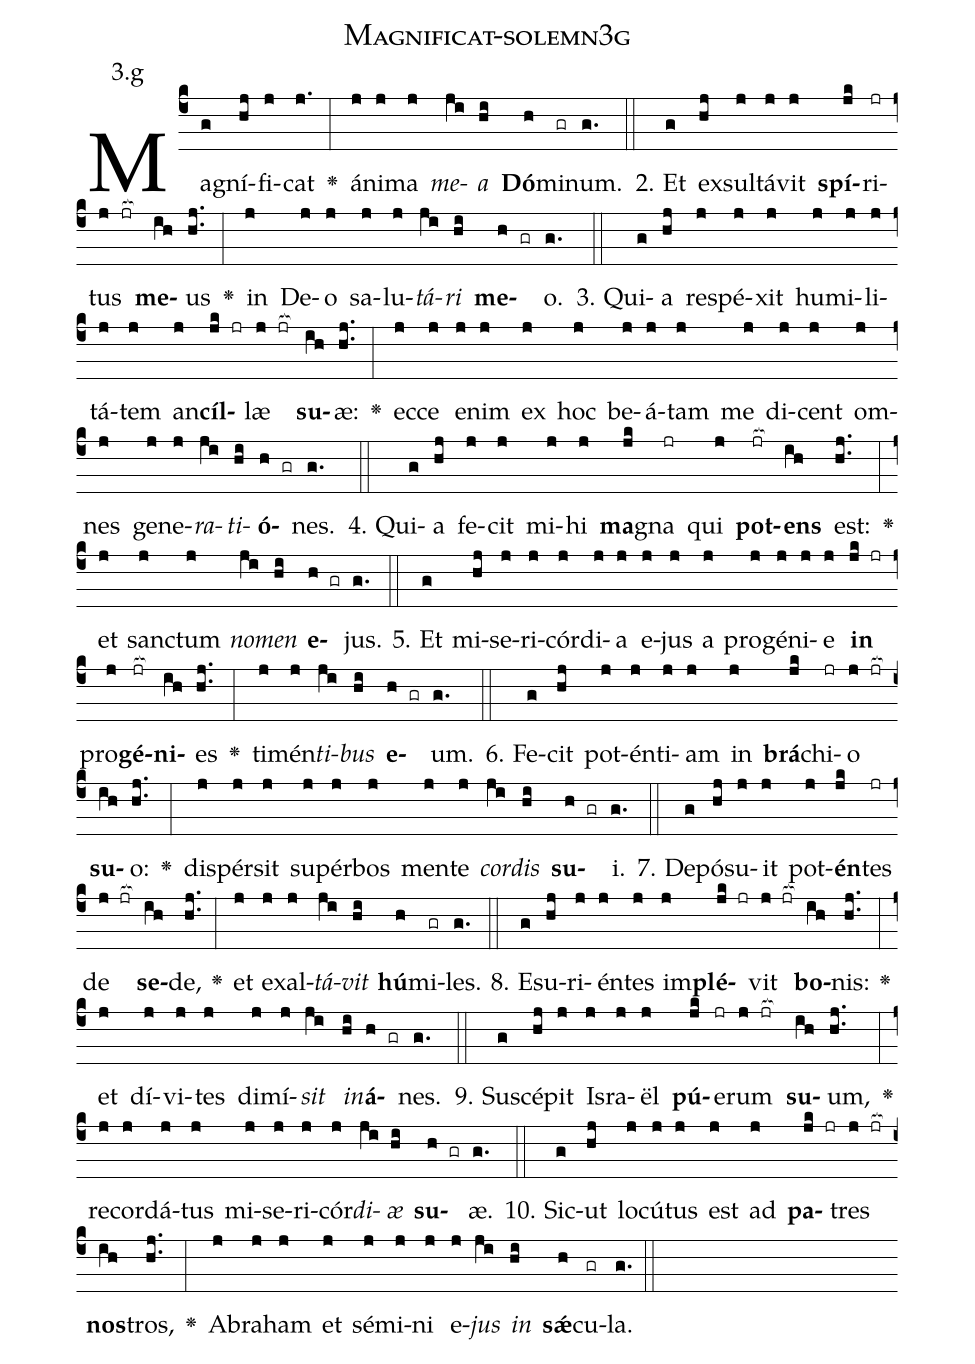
name: Magnificat-solemn3g;
annotation: 3.g;
%%
(c4)Ma(g)gní(hj)fi(j)cat(j.) <v>\greheightstar</v>(:) á(j)ni(j)ma(j) <i>me</i>(ji)<i>a</i>(hi) <b>Dó</b>(h)mi(gr)num.(g.) (::)
2. Et(g) ex(hj)sul(j)tá(j)vit(j) <b>spí</b>(jk)ri(jr)tus(j jr[ocb:1{]) <b>me</b>(ih[ocb:0}])us(hj..) <v>\greheightstar</v>(:) in(j) De(j)o(j) sa(j)lu(j)<i>tá</i>(ji)<i>ri</i>(hi) <b>me</b>(h gr)o.(g.) (::)
3. Qui(g)a(hj) re(j)spé(j)xit(j) hu(j)mi(j)li(j)tá(j)tem(j) an(j)<b>cíl</b>(jk jr)læ(j jr[ocb:1{]) <b>su</b>(ih[ocb:0}])æ:(hj..) <v>\greheightstar</v>(:) ec(j)ce(j) e(j)nim(j) ex(j) hoc(j) be(j)á(j)tam(j) me(j) di(j)cent(j) om(j)nes(j) ge(j)ne(j)<i>ra</i>(ji)<i>ti</i>(hi)<b>ó</b>(h gr)nes.(g.) (::)
4. Qui(g)a(hj) fe(j)cit(j) mi(j)hi(j) <b>ma</b>(jk)gna(jr) qui(j) <b>pot</b>(jr[ocb:1{])<b>ens</b>(ih[ocb:0}]) est:(hj..) <v>\greheightstar</v>(:) et(j) sanc(j)tum(j) <i>no</i>(ji)<i>men</i>(hi) <b>e</b>(h gr)jus.(g.) (::)
5. Et(g) mi(hj)se(j)ri(j)cór(j)di(j)a(j) e(j)jus(j) a(j) pro(j)gé(j)ni(j)e(j) <b>in</b>(jk jr) pro(j)<b>gé</b>(jr[ocb:1{])<b>ni</b>(ih[ocb:0}])es(hj..) <v>\greheightstar</v>(:) ti(j)mén(j)<i>ti</i>(ji)<i>bus</i>(hi) <b>e</b>(h gr)um.(g.) (::)
6. Fe(g)cit(hj) pot(j)én(j)ti(j)am(j) in(j) <b>brá</b>(jk)chi(jr)o(j jr[ocb:1{]) <b>su</b>(ih[ocb:0}])o:(hj..) <v>\greheightstar</v>(:) di(j)spér(j)sit(j) su(j)pér(j)bos(j) men(j)te(j) <i>cor</i>(ji)<i>dis</i>(hi) <b>su</b>(h gr)i.(g.) (::)
7. De(g)pó(hj)su(j)it(j) pot(j)<b>én</b>(jk)tes(jr) de(j jr[ocb:1{]) <b>se</b>(ih[ocb:0}])de,(hj..) <v>\greheightstar</v>(:) et(j) ex(j)al(j)<i>tá</i>(ji)<i>vit</i>(hi) <b>hú</b>(h)mi(gr)les.(g.) (::)
8. E(g)su(hj)ri(j)én(j)tes(j) im(j)<b>plé</b>(jk jr)vit(j jr[ocb:1{]) <b>bo</b>(ih[ocb:0}])nis:(hj..) <v>\greheightstar</v>(:) et(j) dí(j)vi(j)tes(j) di(j)mí(j)<i>sit</i>(ji) <i>in</i>(hi)<b>á</b>(h gr)nes.(g.) (::)
9. Su(g)scé(hj)pit(j) Is(j)ra(j)ël(j) <b>pú</b>(jk)e(jr)rum(j jr[ocb:1{]) <b>su</b>(ih[ocb:0}])um,(hj..) <v>\greheightstar</v>(:) re(j)cor(j)dá(j)tus(j) mi(j)se(j)ri(j)cór(j)<i>di</i>(ji)<i>æ</i>(hi) <b>su</b>(h gr)æ.(g.) (::)
10. Sic(g)ut(hj) lo(j)cú(j)tus(j) est(j) ad(j) <b>pa</b>(jk jr)tres(j jr[ocb:1{]) <b>nos</b>(ih[ocb:0}])tros,(hj..) <v>\greheightstar</v>(:) A(j)bra(j)ham(j) et(j) sé(j)mi(j)ni(j) e(j)<i>jus</i>(ji) <i>in</i>(hi) <b>sǽ</b>(h)cu(gr)la.(g.) (::)
